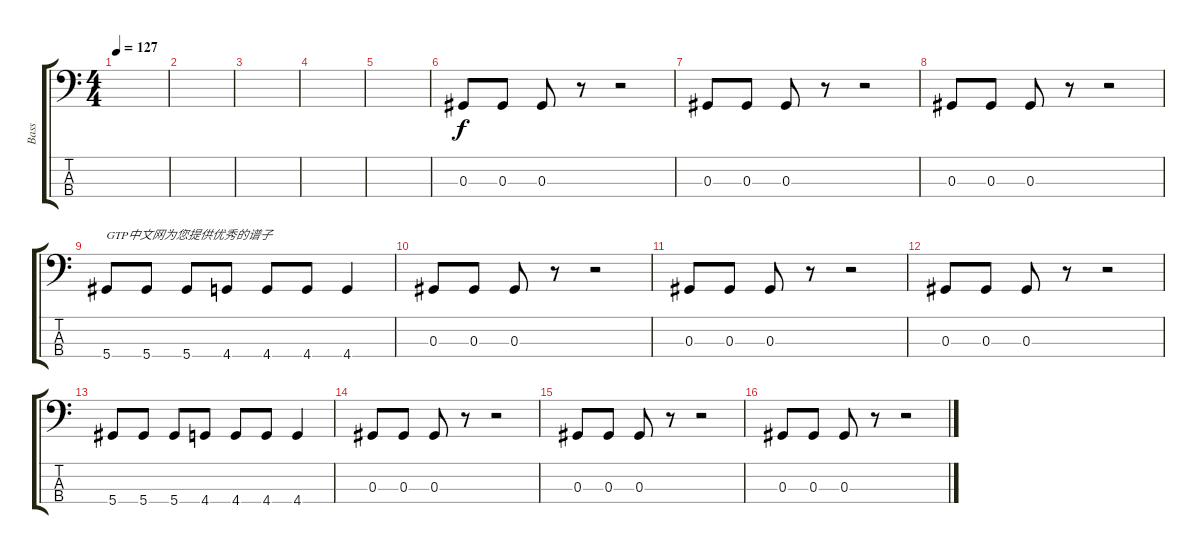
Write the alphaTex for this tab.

\track ("Bass" "Bass") {instrument electricbasspick}
\staff {score tabs}
\tuning (Gb2 Db2 Ab1 Eb1) {hide}
\ts (4 4)
\tempo 127
\clef f4
\ks c
|
|
|
|
|
0.3.8 0.3.8 0.3.8 r.8 r.2 |
0.3.8 0.3.8 0.3.8 r.8 r.2 |
0.3.8 0.3.8 0.3.8 r.8 r.2 |
5.4.8{txt "GTP中文网为您提供优秀的谱子"} 5.4.8 5.4.8 4.4.8 4.4.8 4.4.8 4.4.4 |
0.3.8 0.3.8 0.3.8 r.8 r.2 |
0.3.8 0.3.8 0.3.8 r.8 r.2 |
0.3.8 0.3.8 0.3.8 r.8 r.2 |
5.4.8 5.4.8 5.4.8 4.4.8 4.4.8 4.4.8 4.4.4 |
0.3.8 0.3.8 0.3.8 r.8 r.2 |
0.3.8 0.3.8 0.3.8 r.8 r.2 |
0.3.8 0.3.8 0.3.8 r.8 r.2
